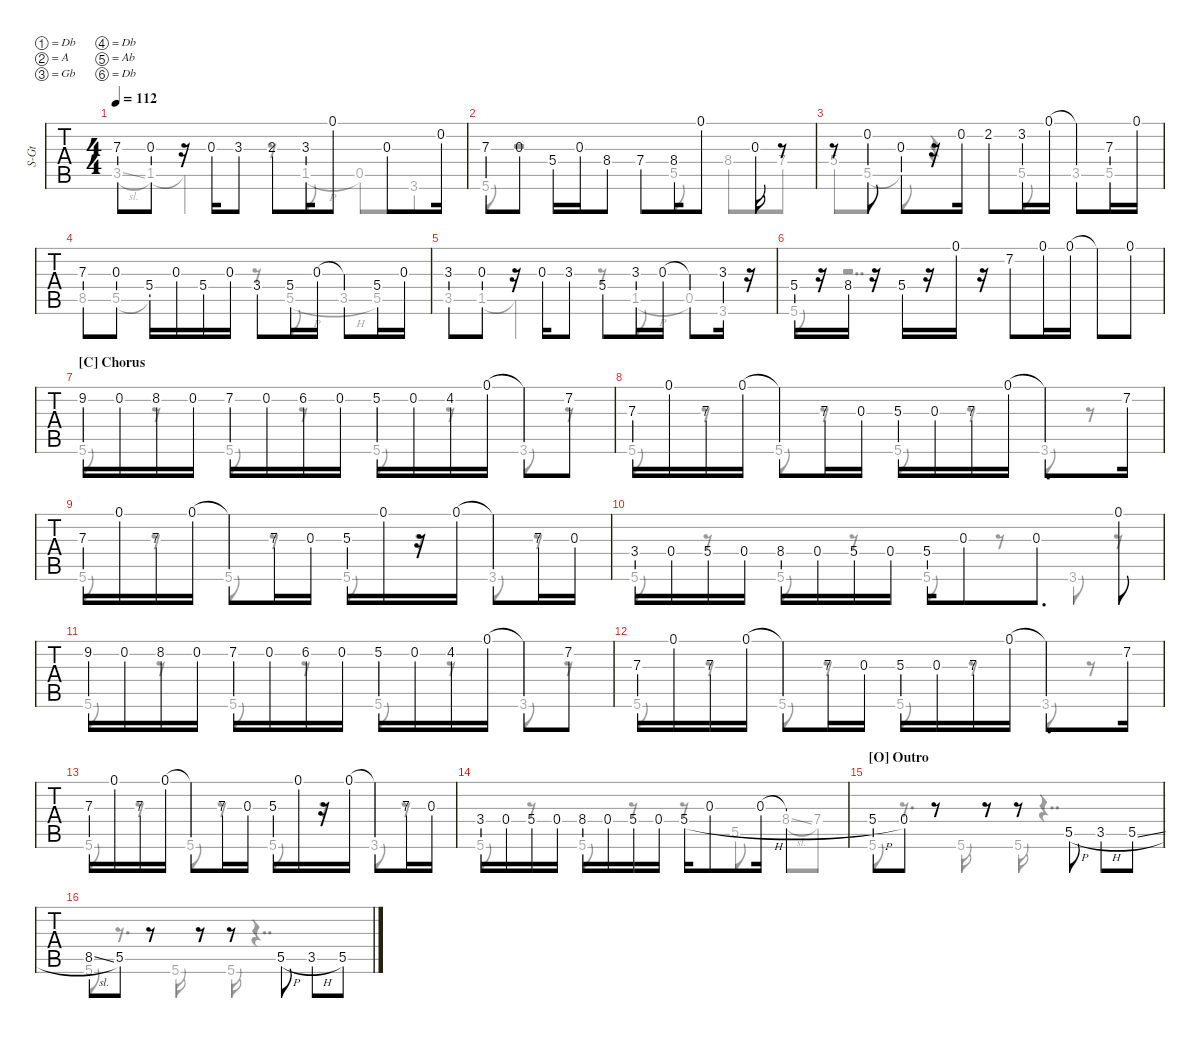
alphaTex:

\defaultSystemsLayout 2
\hideDynamics
\bracketExtendMode groupsimilarinstruments
\otherSystemsTrackNameOrientation horizontal
\track ("Steel Guitar" "S-Gt") {defaultSystemsLayout 2 instrument acousticguitarsteel}
\staff {tabs}
\tuning (Db4 A3 Gb3 Db3 Ab2 Db2)
\voice
\ts (4 4)
\tempo 112
\clef g2
\scale
1.03492
\ks f#minor
7.3{acc #}.8{dy mf} 0.3{rf 3 acc #}.8 r.16 0.3{rf 3 acc #}.16 3.3{acc forcenatural}.8 2.3{acc #}.8 3.3{acc forcenatural}.16 0.1{rf 3 acc #}.8 0.3{rf 3 acc #}.8 0.2{rf 3 acc forcenatural}.16 |
\scale
0.965075 7.3{acc #}.8 0.3{rf 3 acc #}.8 5.4{acc #}.16 0.3{rf 3 acc #}.16 8.4{acc forcenatural}.8 7.4{acc #}.8 8.4{acc forcenatural}.16 0.1{rf 3 acc #}.8 0.3{acc #}.16 r.8 |
\scale
1.03183 r.8 0.2{rf 3 acc forcenatural}.8 0.3{rf 3 acc #}.8 r.16 0.2{rf 3 acc forcenatural}.16 2.2{acc forcenatural}.8 3.2{acc forcenatural}.16 0.1{rf 3 acc #}.16 0.1{t acc #}.8 7.3{acc #}.16 0.1{rf 3 acc #}.16 |
\scale
0.968167 7.3{acc #}.8 0.3{rf 3 acc #}.8 5.4{acc #}.16 0.3{rf 3 acc #}.16 5.4{acc #}.16 0.3{rf 3 acc #}.16 3.4{acc forcenatural}.8 5.4{acc #}.16 0.3{rf 3 acc #}.16 0.3{t acc #}.8 5.4{acc #}.16 0.3{rf 3 acc #}.16 |
\scale
1.0386 3.3{acc forcenatural}.8 0.3{rf 3 acc #}.8 r.16 0.3{rf 3 acc #}.16 3.3{acc forcenatural}.8 5.4{acc #}.8 3.3{acc forcenatural}.16 0.3{acc #}.16 0.3{t acc #}.8 3.3{acc forcenatural}.16 r.16 |
\scale
0.961399 5.4{acc #}.16 r.16 8.4{acc forcenatural}.16 r.16 5.4{acc #}.16 r.16 0.1{rf 3 acc #}.16 r.16 7.2{acc forcenatural}.8 0.1{rf 3 acc #}.16 0.1{rf 2 acc #}.16 0.1{t acc #}.8 0.1{rf 3 acc #}.8 |
\section ("C" "Chorus")
\scale
1.03292 9.2{acc #}.16 0.2{acc forcenatural}.16 8.2{acc forcenatural}.16 0.2{acc forcenatural}.16 7.2{acc forcenatural}.16 0.2{acc forcenatural}.16 6.2{acc #}.16 0.2{acc forcenatural}.16 5.2{acc forcenatural}.16 0.2{acc forcenatural}.16 4.2{acc #}.16 0.1{rf 3 acc #}.16 0.1{t acc #}.8 7.2{acc forcenatural}.8 |
\scale
0.967082 7.3{acc #}.16 0.1{rf 3 acc #}.16 7.3{acc #}.16 0.1{rf 3 acc #}.16 0.1{t acc #}.8 7.3{acc #}.16 0.3{acc #}.16 5.3{acc forcenatural}.16 0.3{acc #}.16 7.3{acc #}.16 0.1{rf 3 acc #}.16 0.1{t acc #}.8{d} 7.2{acc forcenatural}.16 |
\scale
1.02983 7.3{acc #}.16 0.1{acc #}.16 7.3{acc #}.16 0.1{acc #}.16 0.1{t acc #}.8 7.3{acc #}.16 0.3{acc #}.16 5.3{acc forcenatural}.16 0.1{acc #}.16 r.16 0.1{acc #}.16 0.1{t acc #}.8 7.3{acc #}.16 0.3{acc #}.16 |
\scale
0.970174 3.4{acc forcenatural}.16 0.4{acc #}.16 5.4{acc #}.16 0.4{acc #}.16 8.4{acc forcenatural}.16 0.4{acc #}.16 5.4{acc #}.16 0.4{acc #}.16 5.4{acc #}.16 0.3{rf 3 acc #}.8 0.3{acc #}.8{d} 0.1{rf 3 acc #}.8 |
\scale
1.03292 9.2{acc #}.16 0.2{acc forcenatural}.16 8.2{acc forcenatural}.16 0.2{acc forcenatural}.16 7.2{acc forcenatural}.16 0.2{acc forcenatural}.16 6.2{acc #}.16 0.2{acc forcenatural}.16 5.2{acc forcenatural}.16 0.2{acc forcenatural}.16 4.2{acc #}.16 0.1{rf 3 acc #}.16 0.1{t acc #}.8 7.2{acc forcenatural}.8 |
\scale
0.967082 7.3{acc #}.16 0.1{rf 3 acc #}.16 7.3{acc #}.16 0.1{rf 3 acc #}.16 0.1{t acc #}.8 7.3{acc #}.16 0.3{acc #}.16 5.3{acc forcenatural}.16 0.3{acc #}.16 7.3{acc #}.16 0.1{rf 3 acc #}.16 0.1{t acc #}.8{d} 7.2{acc forcenatural}.16 |
\scale
1.02983 7.3{acc #}.16 0.1{rf 3 acc #}.16 7.3{acc #}.16 0.1{rf 3 acc #}.16 0.1{t acc #}.8 7.3{acc #}.16 0.3{acc #}.16 5.3{acc forcenatural}.16 0.1{acc #}.16 r.16 0.1{rf 3 acc #}.16 0.1{t acc #}.8 7.3{acc #}.16 0.3{acc #}.16 |
\scale
0.970174 3.4{acc forcenatural}.16 0.4{acc #}.16 5.4{acc #}.16 0.4{acc #}.16 8.4{acc forcenatural}.16 0.4{acc #}.16 5.4{acc #}.16 0.4{acc #}.16 5.4{h acc #}.16 0.3{acc #}.8 0.3{acc #}.16 0.3{t acc #}.4 |
\section ("O" "Outro")
\scale
1.02983 5.4{h lf 3 acc #}.8 0.4{acc #}.8 r.8 r.8 r.8 5.5{h lf 4 acc #}.8 3.5{h lf 2 acc forcenatural}.8 5.5{sl lf 4 acc #}.8 |
\scale
0.970174 8.5{sl lf 4 acc forcenatural}.8 5.5{lf 2 acc #}.8 r.8 r.8 r.8 5.5{h lf 4 acc #}.8 3.5{h lf 2 acc forcenatural}.8 5.5{h lf 4 acc #}.8
\voice
\clef g2
\ottava regular
\simile none
\scale
1.03492
\ks f#minor
3.5{sl lf 2 acc forcenatural}.8{dy mf} 1.5{lf 2 acc forcenatural}.8 1.5{t lf 2 acc forcenatural}.4 r.8 1.5{h lf 2 acc forcenatural}.8 0.5{acc #}.8 3.6{lf 2 acc forcenatural}.8 |
\scale
0.965075 5.6{lf 2 acc #}.8 r.2 5.5{lf 2 acc #}.8 8.4{lf 5 acc forcenatural}.8 7.4{lf 4 acc #}.8 |
\scale
1.03183 5.4{lf 3 acc #}.8 5.5{lf 3 acc #}.8 5.5{t lf 3 acc #}.8 r.4 5.5{lf 3 acc #}.8 3.5{lf 3 acc forcenatural}.8 5.5{lf 3 acc #}.8 |
\scale
0.968167 8.5{lf 3 acc forcenatural}.8 5.5{lf 3 acc #}.8 5.5{t lf 3 acc #}.4 r.8 5.5{h lf 3 acc #}.8 3.5{h lf 2 acc forcenatural}.8 5.5{lf 3 acc #}.8 |
\scale
1.0386 3.5{lf 3 acc forcenatural}.8 1.5{lf 2 acc forcenatural}.8 1.5{t lf 2 acc forcenatural}.4 r.8 1.5{h lf 2 acc forcenatural}.8 0.5{acc #}.8 3.6{lf 2 acc forcenatural}.8 |
\scale
0.961399 5.6{lf 2 acc #}.8 r.2{dd} |
\scale
1.03292 5.6{acc #}.8 r.8 5.6{acc #}.8 r.8 5.6{acc #}.8 r.8 3.6{acc forcenatural}.8 r.8 |
\scale
0.967082 5.6{acc #}.8 r.8 5.6{acc #}.8 r.8 5.6{acc #}.8 r.8 3.6{acc forcenatural}.8 r.8 |
\scale
1.02983 5.6{acc #}.8 r.8 5.6{acc #}.8 r.8 5.6{acc #}.8 r.8 3.6{acc forcenatural}.8 r.8 |
\scale
0.970174 5.6{acc #}.8 r.8 5.6{acc #}.8 r.8 5.6{acc #}.8 r.8 3.6{acc forcenatural}.8 r.8 |
\scale
1.03292 5.6{acc #}.8 r.8 5.6{acc #}.8 r.8 5.6{acc #}.8 r.8 3.6{acc forcenatural}.8 r.8 |
\scale
0.967082 5.6{acc #}.8 r.8 5.6{acc #}.8 r.8 5.6{acc #}.8 r.8 3.6{acc forcenatural}.8 r.8 |
\scale
1.02983 5.6{acc #}.8 r.8 5.6{acc #}.8 r.8 5.6{acc #}.8 r.8 3.6{acc forcenatural}.8 r.8 |
\scale
0.970174 5.6{acc #}.8 r.8 5.6{acc #}.8 r.8 r.8 5.5{lf 2 acc #}.8 8.4{sl lf 4 acc forcenatural}.8 7.4{lf 4 acc #}.8 |
\scale
1.02983 5.6{lf 2 acc #}.8 r.8{d} 5.6{lf 4 acc #}.16 r.8 5.6{lf 4 acc #}.16 r.4{dd} |
\scale
0.970174 5.6{lf 2 acc #}.8 r.8{d} 5.6{lf 4 acc #}.16 r.8 5.6{lf 4 acc #}.16 r.4{dd}
